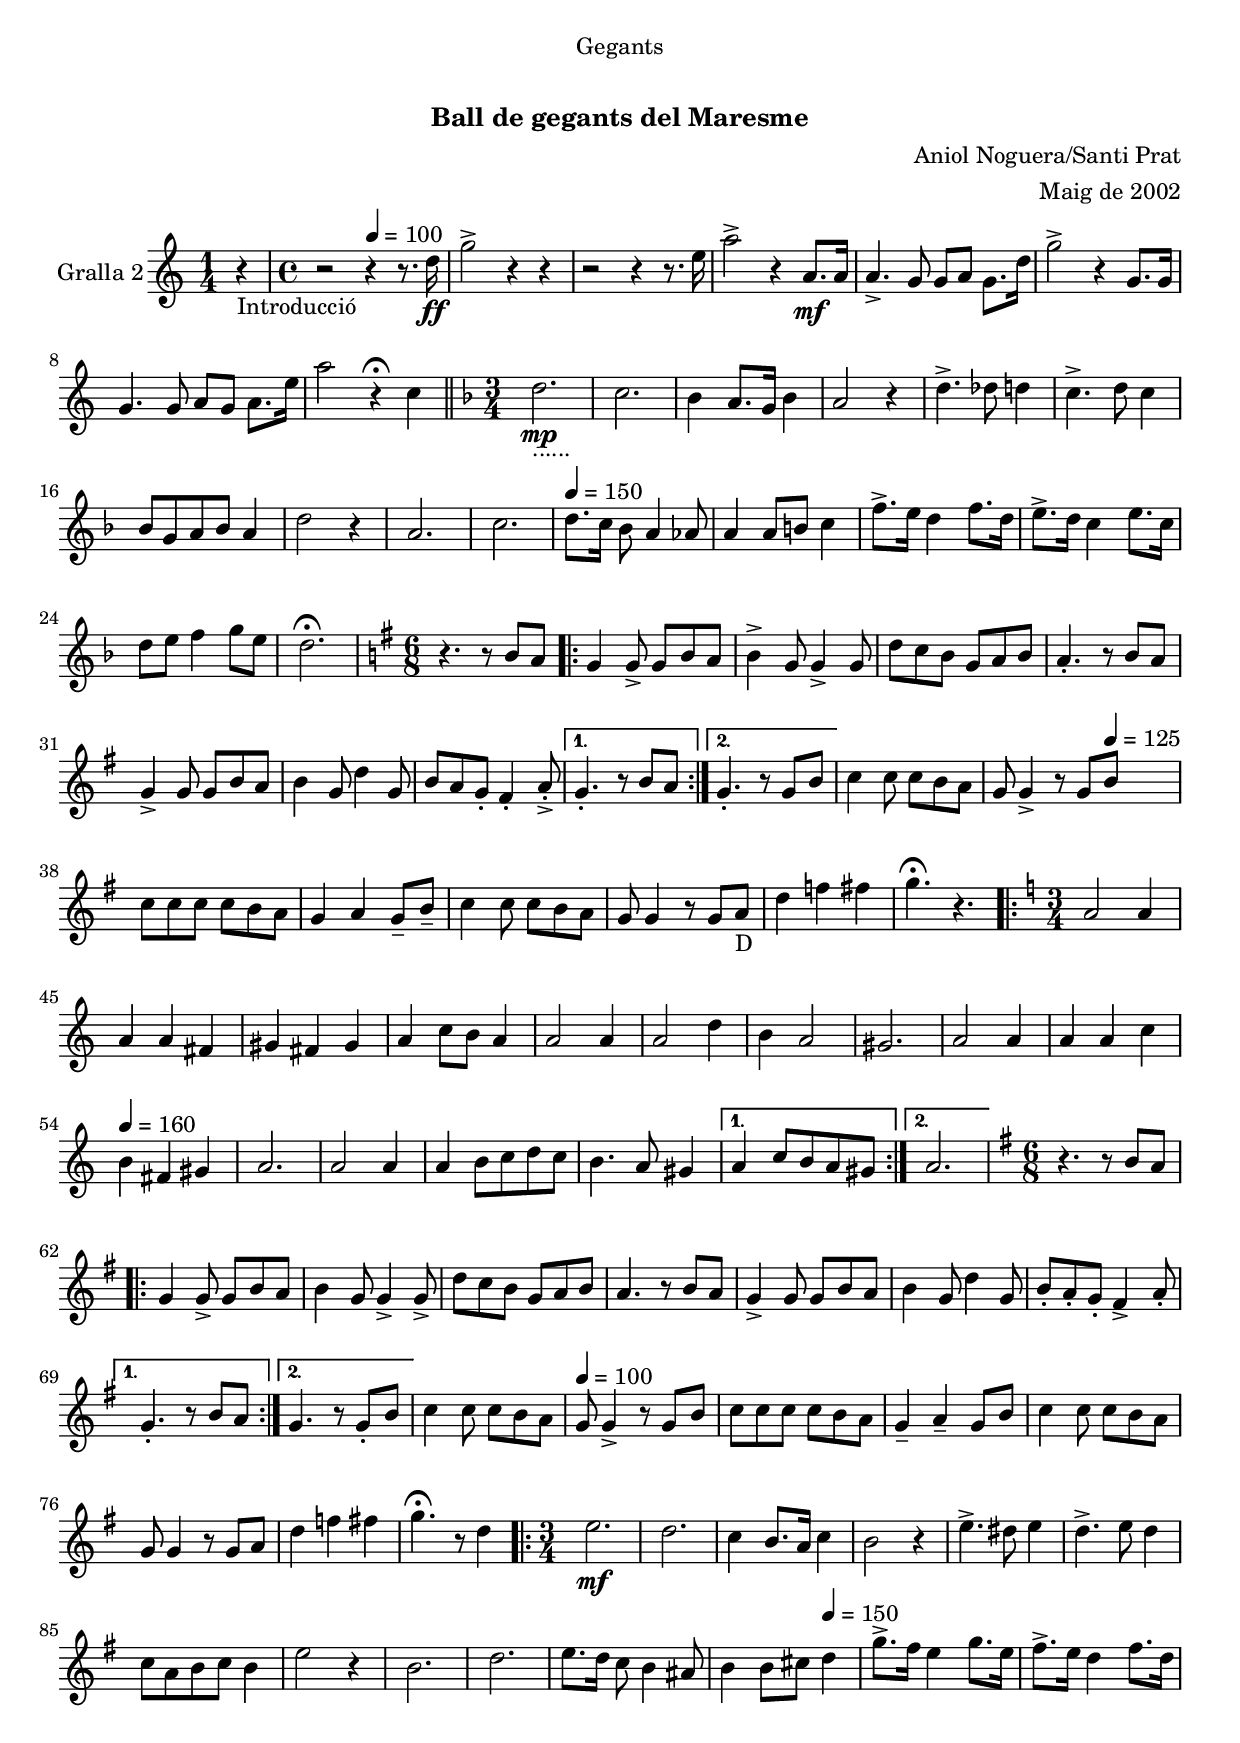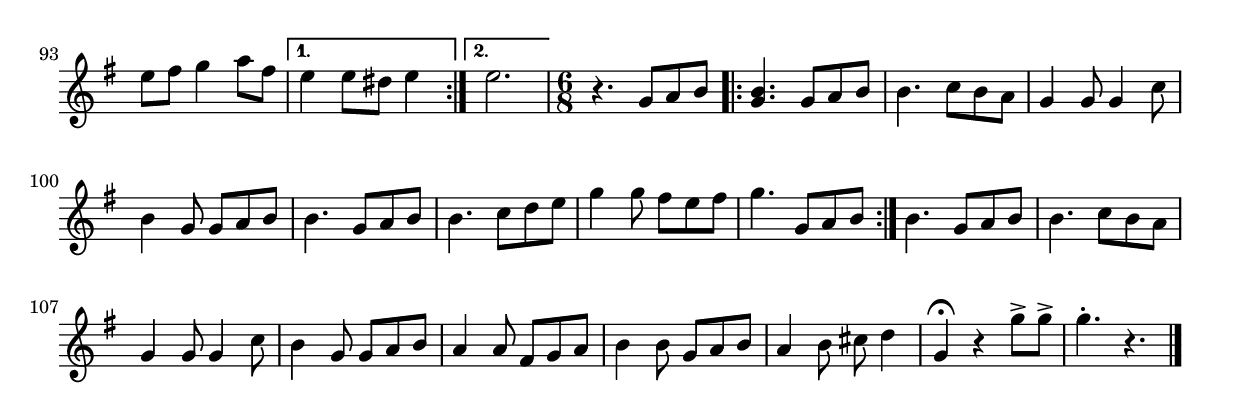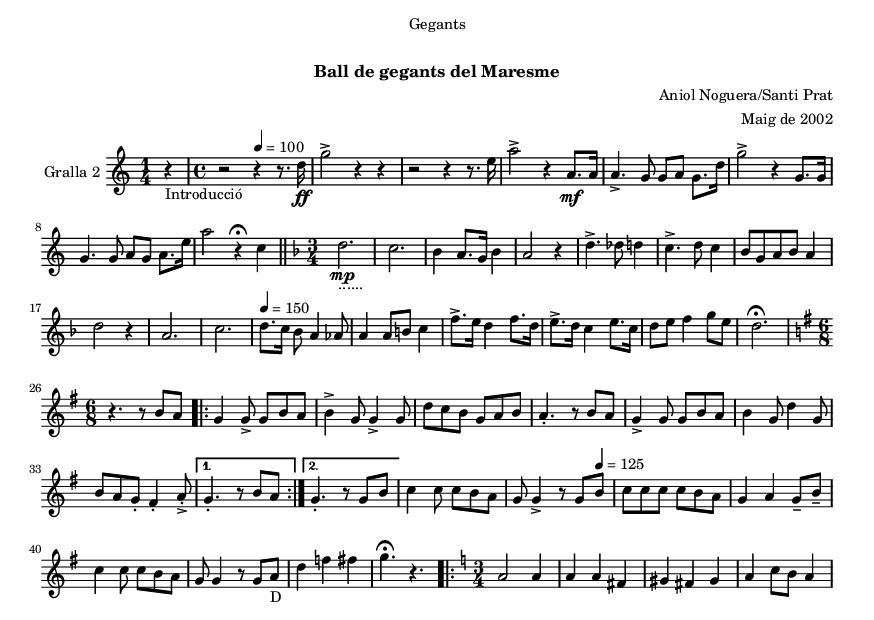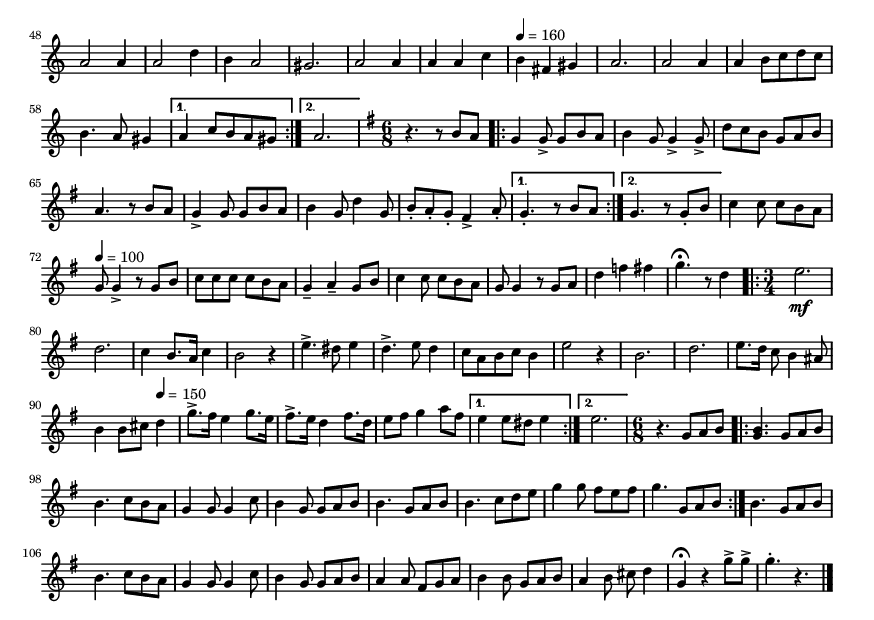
\version "2.16.0"

\header {
  dedication="Gegants"
  title="   "
  subtitle="Ball de gegants del Maresme"
  subsubtitle=""
  poet=""
  meter=""
  piece=""
  composer="Aniol Noguera/Santi Prat"
  arranger="Maig de 2002"
  opus=""
  instrument=""
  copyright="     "
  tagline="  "
}

liniaroAa =
\relative d''
{
  \clef treble
  \key c \major
  \time 1/4
  r4 _"Introducció"  |
  \time 4/4   r2 \tempo 4 = 100 r4 r8. d16 \ff  |
  g2 -> r4 r  |
  r2 r4 r8. e16  |
  %05
  a2 -> r4 a,8. \mf a16  |
  a4. -> g8 g a g8. d'16  |
  g2 -> r4 g,8. g16  |
  g4. g8 a g a8. e'16  |
  a2 r4 \fermata c,  \bar "||"
  %10
  \key f \major   \time 3/4   d2. _"......" \mp  |
  c2.  |
  bes4 a8. g16 bes4  |
  a2 r4  |
  d4. -> des8 d4  |
  %15
  c4. -> d8 c4  |
  bes8 g a bes a4  |
  d2 r4  |
  a2.  |
  c2. \tempo 4 = 150  |
  %20
  d8. c16 bes8 a4 aes8  |
  a4 a8 b c4  |
  f8. -> e16 d4 f8. d16  |
  e8. -> d16 c4 e8. c16  |
  d8 e f4 g8 e  |
  %25
  d2. \fermata  |
  \key g \major   \time 6/8   r4. r8 b a  |
  \repeat volta 2 { g4  g8 -> g b a  |
  b4 -> g8 g4 -> g8  |
  d'8 c b g a b  |
  %30
  a4. -. r8 b a  |
  g4 -> g8 g b a  |
  b4 g8 d'4 g,8  |
  b8 a g -. fis4 -. a8 -. -> -. }
  \alternative { { g4. -. r8 b a }
  %35
  { g4. -. r8 g b } }
  c4 c8 c b a  |
  g8 g4 -> r8 g \tempo 4 = 125 b  |
  c8 c c c b a  |
  g4 a g8 -- b --  |
  %40
  c4 c8 c b a  |
  g8 g4 r8 g a _"D"  |
  d4 f fis  |
  g4. \fermata r  |
  \key c \major   \time 3/4   \repeat volta 2 { a,2 a4   |
  %45
  a4 a fis  |
  gis4 fis gis  |
  a4 c8 b a4  |
  a2 a4  |
  a2 d4  |
  %50
  b4 a2  |
  gis2.  |
  a2 a4  |
  a4 a c \tempo 4 = 160  |
  b4 fis gis  |
  %55
  a2.  |
  a2 a4  |
  a4 b8 c d c  |
  b4. a8 gis4 }
  \alternative { { a4 c8 b a gis }
  %60
  { a2. } }
  \key g \major   \time 6/8   r4. r8 b a  |
  \repeat volta 2 { g4  g8 -> g b a  |
  b4 g8 g4 -> g8 ->  |
  d'8 c b g a b  |
  %65
  a4. r8 b a  |
  g4 -> g8 g b a  |
  b4 g8 d'4 g,8  |
  b8 -. a -. g -. fis4 -> a8 -. }
  \alternative { { g4. -. r8 b a }
  %70
  { g4. r8 g -. b  } }
  c4 c8 c b a \tempo 4 = 100  |
  g8 g4 -> r8 g b  |
  c8 c c c b a  |
  g4 -- a -- g8 b  |
  %75
  c4 c8 c b a  |
  g8 g4 r8 g a  |
  d4 f fis  |
  g4. \fermata r8 d4  |
  \time 3/4   \repeat volta 2 { e2.  \mf  |
  %80
  d2.  |
  c4 b8. a16 c4  |
  b2 r4  |
  e4. -> dis8 e4  |
  d4. -> e8 d4  |
  %85
  c8 a b c b4  |
  e2 r4  |
  b2.  |
  d2.  |
  e8. d16 c8 b4 ais8  |
  %90
  b4 b8 cis \tempo 4 = 150 d4  |
  g8. -> fis16 e4 g8. e16  |
  fis8. -> e16 d4 fis8. d16  |
  e8 fis g4 a8 fis }
  \alternative { { e4 e8 dis e4 }
  %95
  { e2. } }
  \time 6/8   r4. g,8 a b  |
  \repeat volta 2 { <g b>4. g8  a b  |
  b4. c8 b a  |
  g4 g8 g4 c8  |
  %100
  b4 g8 g a b  |
  b4. g8 a b  |
  b4. c8 d e  |
  g4 g8 fis e fis  |
  g4. g,8 a b  | }
  %105
  b4. g8 a b  |
  b4. c8 b a  |
  g4 g8 g4 c8  |
  b4 g8 g a b  |
  a4 a8 fis g a  |
  %110
  b4 b8 g a b  |
  a4 b8 cis d4  |
  g,4 \fermata r g'8 -> g ->  |
  g4. -. r  \bar "|."
}

\book {

\paper {
  print-page-number = false
}

\bookpart {

\score {
  \new StaffGroup {
    \override Score.RehearsalMark #'self-alignment-X = #LEFT
    <<
      \new Staff \with {instrumentName = #"Gralla 2"} \liniaroAa
    >>
  }
  \layout {}
}\score { \unfoldRepeats
  \new StaffGroup {
    \override Score.RehearsalMark #'self-alignment-X = #LEFT
    <<
      \new Staff \with {instrumentName = #"Gralla 2"} \liniaroAa
    >>
  }
  \midi {}
}

}

}

\book {

\paper {
  print-page-number = false
  #(set-paper-size "a6landscape")
  #(layout-set-staff-size 13)
}

\bookpart {

\score {
  \new StaffGroup {
    \override Score.RehearsalMark #'self-alignment-X = #LEFT
    <<
      \new Staff \with {instrumentName = #"Gralla 2"} \liniaroAa
    >>
  }
  \layout {}
}

}

}